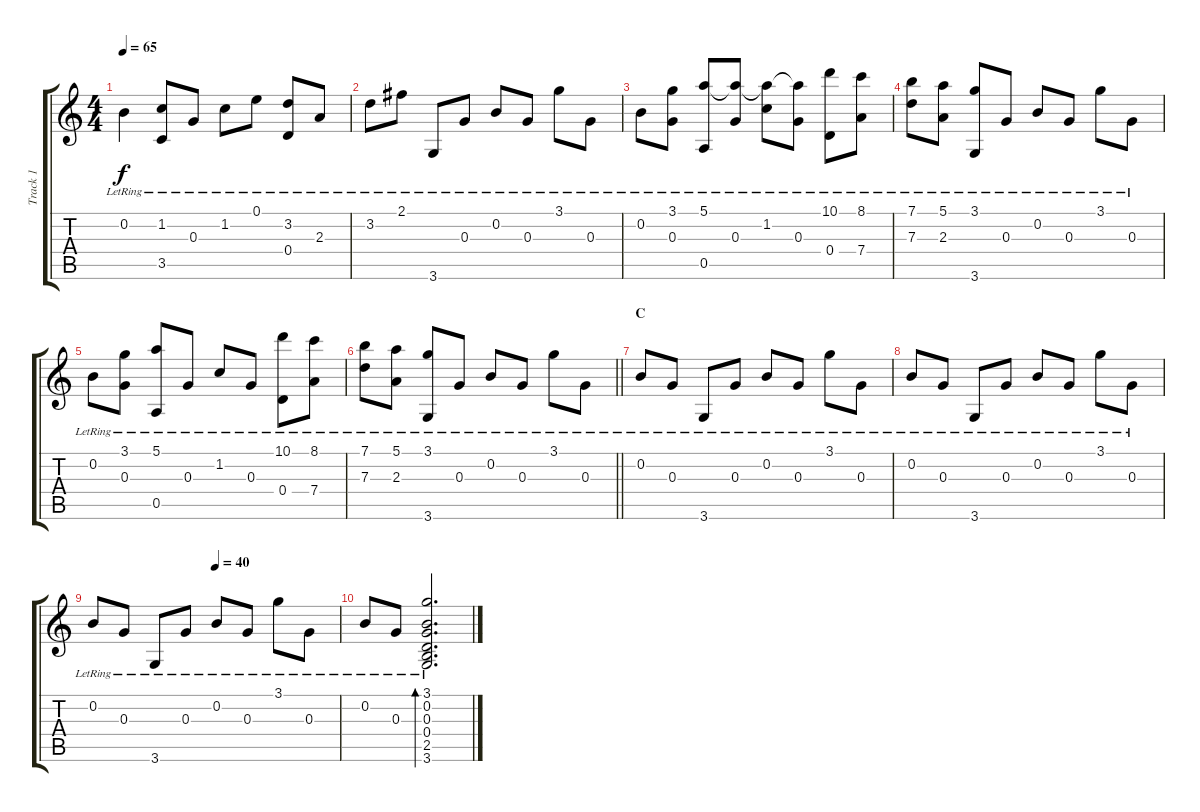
\track ("Track 1" "Track 1") {instrument acousticguitarnylon}
\staff {score tabs}
\tuning (E4 B3 G3 D3 A2 E2) {hide}
\ts (4 4)
\tempo 65
\clef g2
\ks c
0.2{lr}.4{dy f} (1.2{lr} 3.5{lr}).8 0.3{lr}.8 1.2{lr}.8 0.1{lr}.8 (3.2{lr} 0.4{lr}).8 2.3{lr}.8 |
3.2{lr}.8 2.1{lr}.8 3.6{lr}.8 0.3{lr}.8 0.2{lr}.8 0.3{lr}.8 3.1{lr}.8 0.3{lr}.8 |
0.2{lr}.8 (3.1{lr} 0.3{lr}).8 (5.1{lr} 0.5{lr}).8 (5.1{t} 0.3{lr}).8 (5.1{t} 1.2{lr}).8 (5.1{t} 0.3{lr}).8 (10.1{lr} 0.4{lr}).8 (8.1{lr} 7.4{lr}).8 |
(7.1{lr} 7.3{lr}).8 (5.1{lr} 2.3{lr}).8 (3.1{lr} 3.6{lr}).8 0.3{lr}.8 0.2{lr}.8 0.3{lr}.8 3.1{lr}.8 0.3{lr}.8 |
0.2{lr}.8 (3.1{lr} 0.3{lr}).8 (5.1{lr} 0.5{lr}).8 0.3{lr}.8 1.2{lr}.8 0.3{lr}.8 (10.1{lr} 0.4{lr}).8 (8.1{lr} 7.4{lr}).8 |
\barLineRight lightlight
(7.1{lr} 7.3{lr}).8 (5.1{lr} 2.3{lr}).8 (3.1{lr} 3.6{lr}).8 0.3{lr}.8 0.2{lr}.8 0.3{lr}.8 3.1{lr}.8 0.3{lr}.8 |
\section ("" "C")
0.2{lr}.8 0.3{lr}.8 3.6{lr}.8 0.3{lr}.8 0.2{lr}.8 0.3{lr}.8 3.1{lr}.8 0.3{lr}.8 |
0.2{lr}.8 0.3{lr}.8 3.6{lr}.8 0.3{lr}.8 0.2{lr}.8 0.3{lr}.8 3.1{lr}.8 0.3{lr}.8 |
\tempo (40 0.5)
0.2{lr}.8 0.3{lr}.8 3.6{lr}.8 0.3{lr}.8 0.2{lr}.8 0.3{lr}.8 3.1{lr}.8 0.3{lr}.8 |
0.2{lr}.8 0.3{lr}.8 (3.1{lr} 0.2{lr} 0.3{lr} 0.4{lr} 2.5{lr} 3.6{lr}).2{d bd 120}
